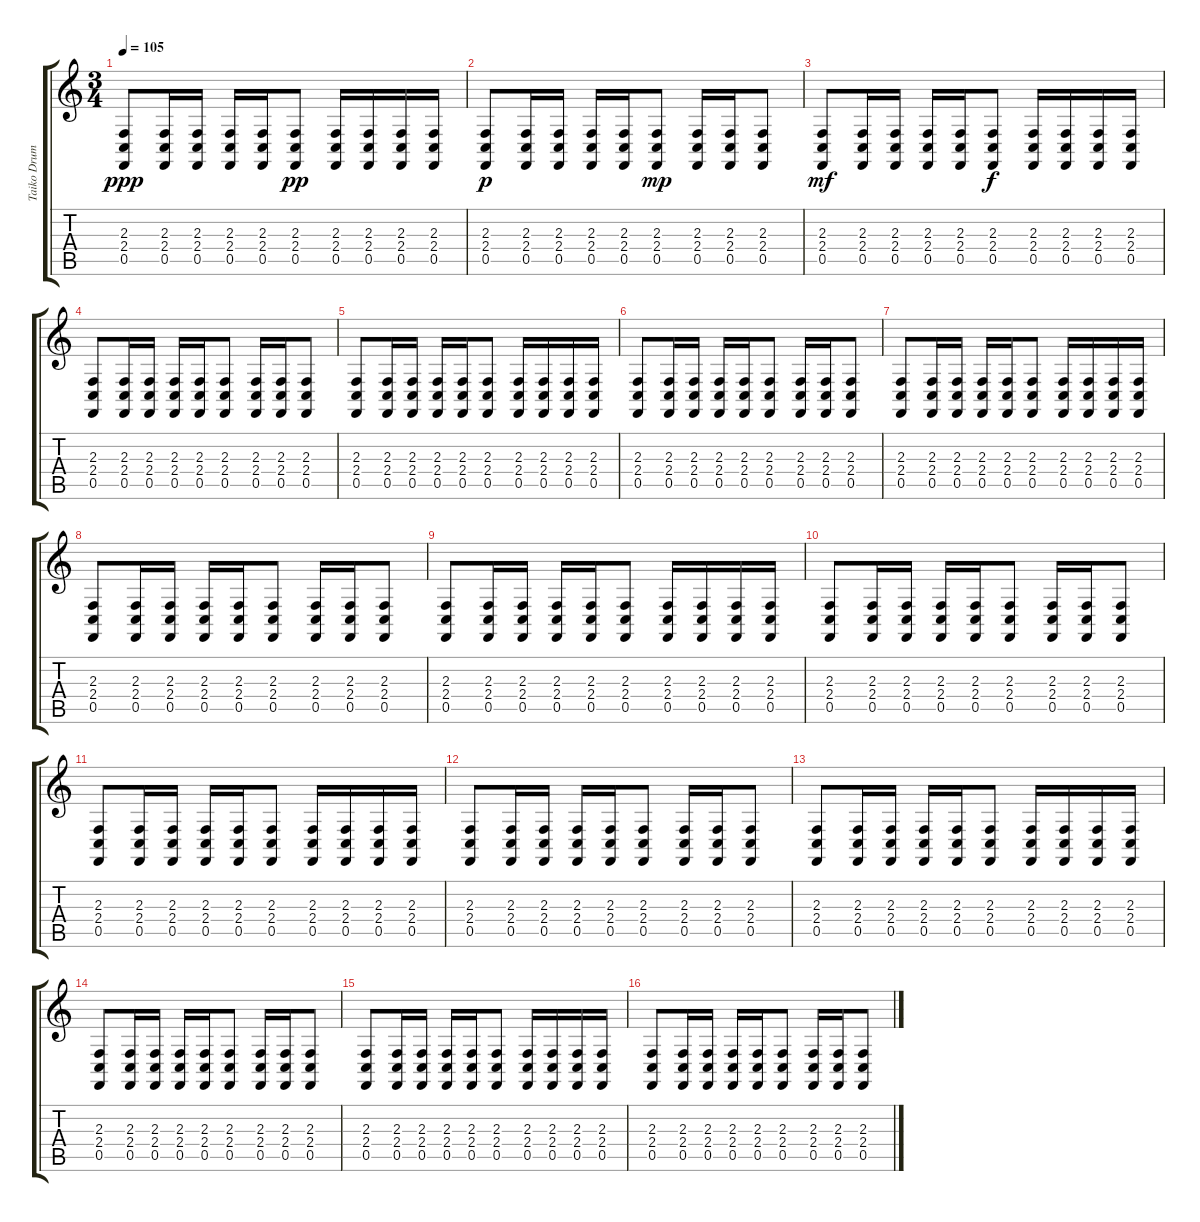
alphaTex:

\track ("Taiko Drum" "Taiko Drum") {instrument taikodrum}
\staff {score tabs}
\tuning (C4 G3 Eb3 Bb2 F2 C2) {hide}
\ts (3 4)
\tempo 105
\clef g2
\ks c
(2.3 2.4 0.5).8{dy ppp} (2.3 2.4 0.5).16 (2.3 2.4 0.5).16 (2.3 2.4 0.5).16 (2.3 2.4 0.5).16 (2.3 2.4 0.5).8{dy pp} (2.3 2.4 0.5).16 (2.3 2.4 0.5).16 (2.3 2.4 0.5).16 (2.3 2.4 0.5).16 |
(2.3 2.4 0.5).8{dy p} (2.3 2.4 0.5).16 (2.3 2.4 0.5).16 (2.3 2.4 0.5).16 (2.3 2.4 0.5).16 (2.3 2.4 0.5).8{dy mp} (2.3 2.4 0.5).16 (2.3 2.4 0.5).16 (2.3 2.4 0.5).8 |
(2.3 2.4 0.5).8{dy mf} (2.3 2.4 0.5).16 (2.3 2.4 0.5).16 (2.3 2.4 0.5).16 (2.3 2.4 0.5).16 (2.3 2.4 0.5).8{dy f} (2.3 2.4 0.5).16 (2.3 2.4 0.5).16 (2.3 2.4 0.5).16 (2.3 2.4 0.5).16 |
(2.3 2.4 0.5).8 (2.3 2.4 0.5).16 (2.3 2.4 0.5).16 (2.3 2.4 0.5).16 (2.3 2.4 0.5).16 (2.3 2.4 0.5).8 (2.3 2.4 0.5).16 (2.3 2.4 0.5).16 (2.3 2.4 0.5).8 |
(2.3 2.4 0.5).8 (2.3 2.4 0.5).16 (2.3 2.4 0.5).16 (2.3 2.4 0.5).16 (2.3 2.4 0.5).16 (2.3 2.4 0.5).8 (2.3 2.4 0.5).16 (2.3 2.4 0.5).16 (2.3 2.4 0.5).16 (2.3 2.4 0.5).16 |
(2.3 2.4 0.5).8 (2.3 2.4 0.5).16 (2.3 2.4 0.5).16 (2.3 2.4 0.5).16 (2.3 2.4 0.5).16 (2.3 2.4 0.5).8 (2.3 2.4 0.5).16 (2.3 2.4 0.5).16 (2.3 2.4 0.5).8 |
(2.3 2.4 0.5).8 (2.3 2.4 0.5).16 (2.3 2.4 0.5).16 (2.3 2.4 0.5).16 (2.3 2.4 0.5).16 (2.3 2.4 0.5).8 (2.3 2.4 0.5).16 (2.3 2.4 0.5).16 (2.3 2.4 0.5).16 (2.3 2.4 0.5).16 |
(2.3 2.4 0.5).8 (2.3 2.4 0.5).16 (2.3 2.4 0.5).16 (2.3 2.4 0.5).16 (2.3 2.4 0.5).16 (2.3 2.4 0.5).8 (2.3 2.4 0.5).16 (2.3 2.4 0.5).16 (2.3 2.4 0.5).8 |
(2.3 2.4 0.5).8 (2.3 2.4 0.5).16 (2.3 2.4 0.5).16 (2.3 2.4 0.5).16 (2.3 2.4 0.5).16 (2.3 2.4 0.5).8 (2.3 2.4 0.5).16 (2.3 2.4 0.5).16 (2.3 2.4 0.5).16 (2.3 2.4 0.5).16 |
(2.3 2.4 0.5).8 (2.3 2.4 0.5).16 (2.3 2.4 0.5).16 (2.3 2.4 0.5).16 (2.3 2.4 0.5).16 (2.3 2.4 0.5).8 (2.3 2.4 0.5).16 (2.3 2.4 0.5).16 (2.3 2.4 0.5).8 |
(2.3 2.4 0.5).8 (2.3 2.4 0.5).16 (2.3 2.4 0.5).16 (2.3 2.4 0.5).16 (2.3 2.4 0.5).16 (2.3 2.4 0.5).8 (2.3 2.4 0.5).16 (2.3 2.4 0.5).16 (2.3 2.4 0.5).16 (2.3 2.4 0.5).16 |
(2.3 2.4 0.5).8 (2.3 2.4 0.5).16 (2.3 2.4 0.5).16 (2.3 2.4 0.5).16 (2.3 2.4 0.5).16 (2.3 2.4 0.5).8 (2.3 2.4 0.5).16 (2.3 2.4 0.5).16 (2.3 2.4 0.5).8 |
(2.3 2.4 0.5).8 (2.3 2.4 0.5).16 (2.3 2.4 0.5).16 (2.3 2.4 0.5).16 (2.3 2.4 0.5).16 (2.3 2.4 0.5).8 (2.3 2.4 0.5).16 (2.3 2.4 0.5).16 (2.3 2.4 0.5).16 (2.3 2.4 0.5).16 |
(2.3 2.4 0.5).8 (2.3 2.4 0.5).16 (2.3 2.4 0.5).16 (2.3 2.4 0.5).16 (2.3 2.4 0.5).16 (2.3 2.4 0.5).8 (2.3 2.4 0.5).16 (2.3 2.4 0.5).16 (2.3 2.4 0.5).8 |
(2.3 2.4 0.5).8 (2.3 2.4 0.5).16 (2.3 2.4 0.5).16 (2.3 2.4 0.5).16 (2.3 2.4 0.5).16 (2.3 2.4 0.5).8 (2.3 2.4 0.5).16 (2.3 2.4 0.5).16 (2.3 2.4 0.5).16 (2.3 2.4 0.5).16 |
(2.3 2.4 0.5).8 (2.3 2.4 0.5).16 (2.3 2.4 0.5).16 (2.3 2.4 0.5).16 (2.3 2.4 0.5).16 (2.3 2.4 0.5).8 (2.3 2.4 0.5).16 (2.3 2.4 0.5).16 (2.3 2.4 0.5).8
